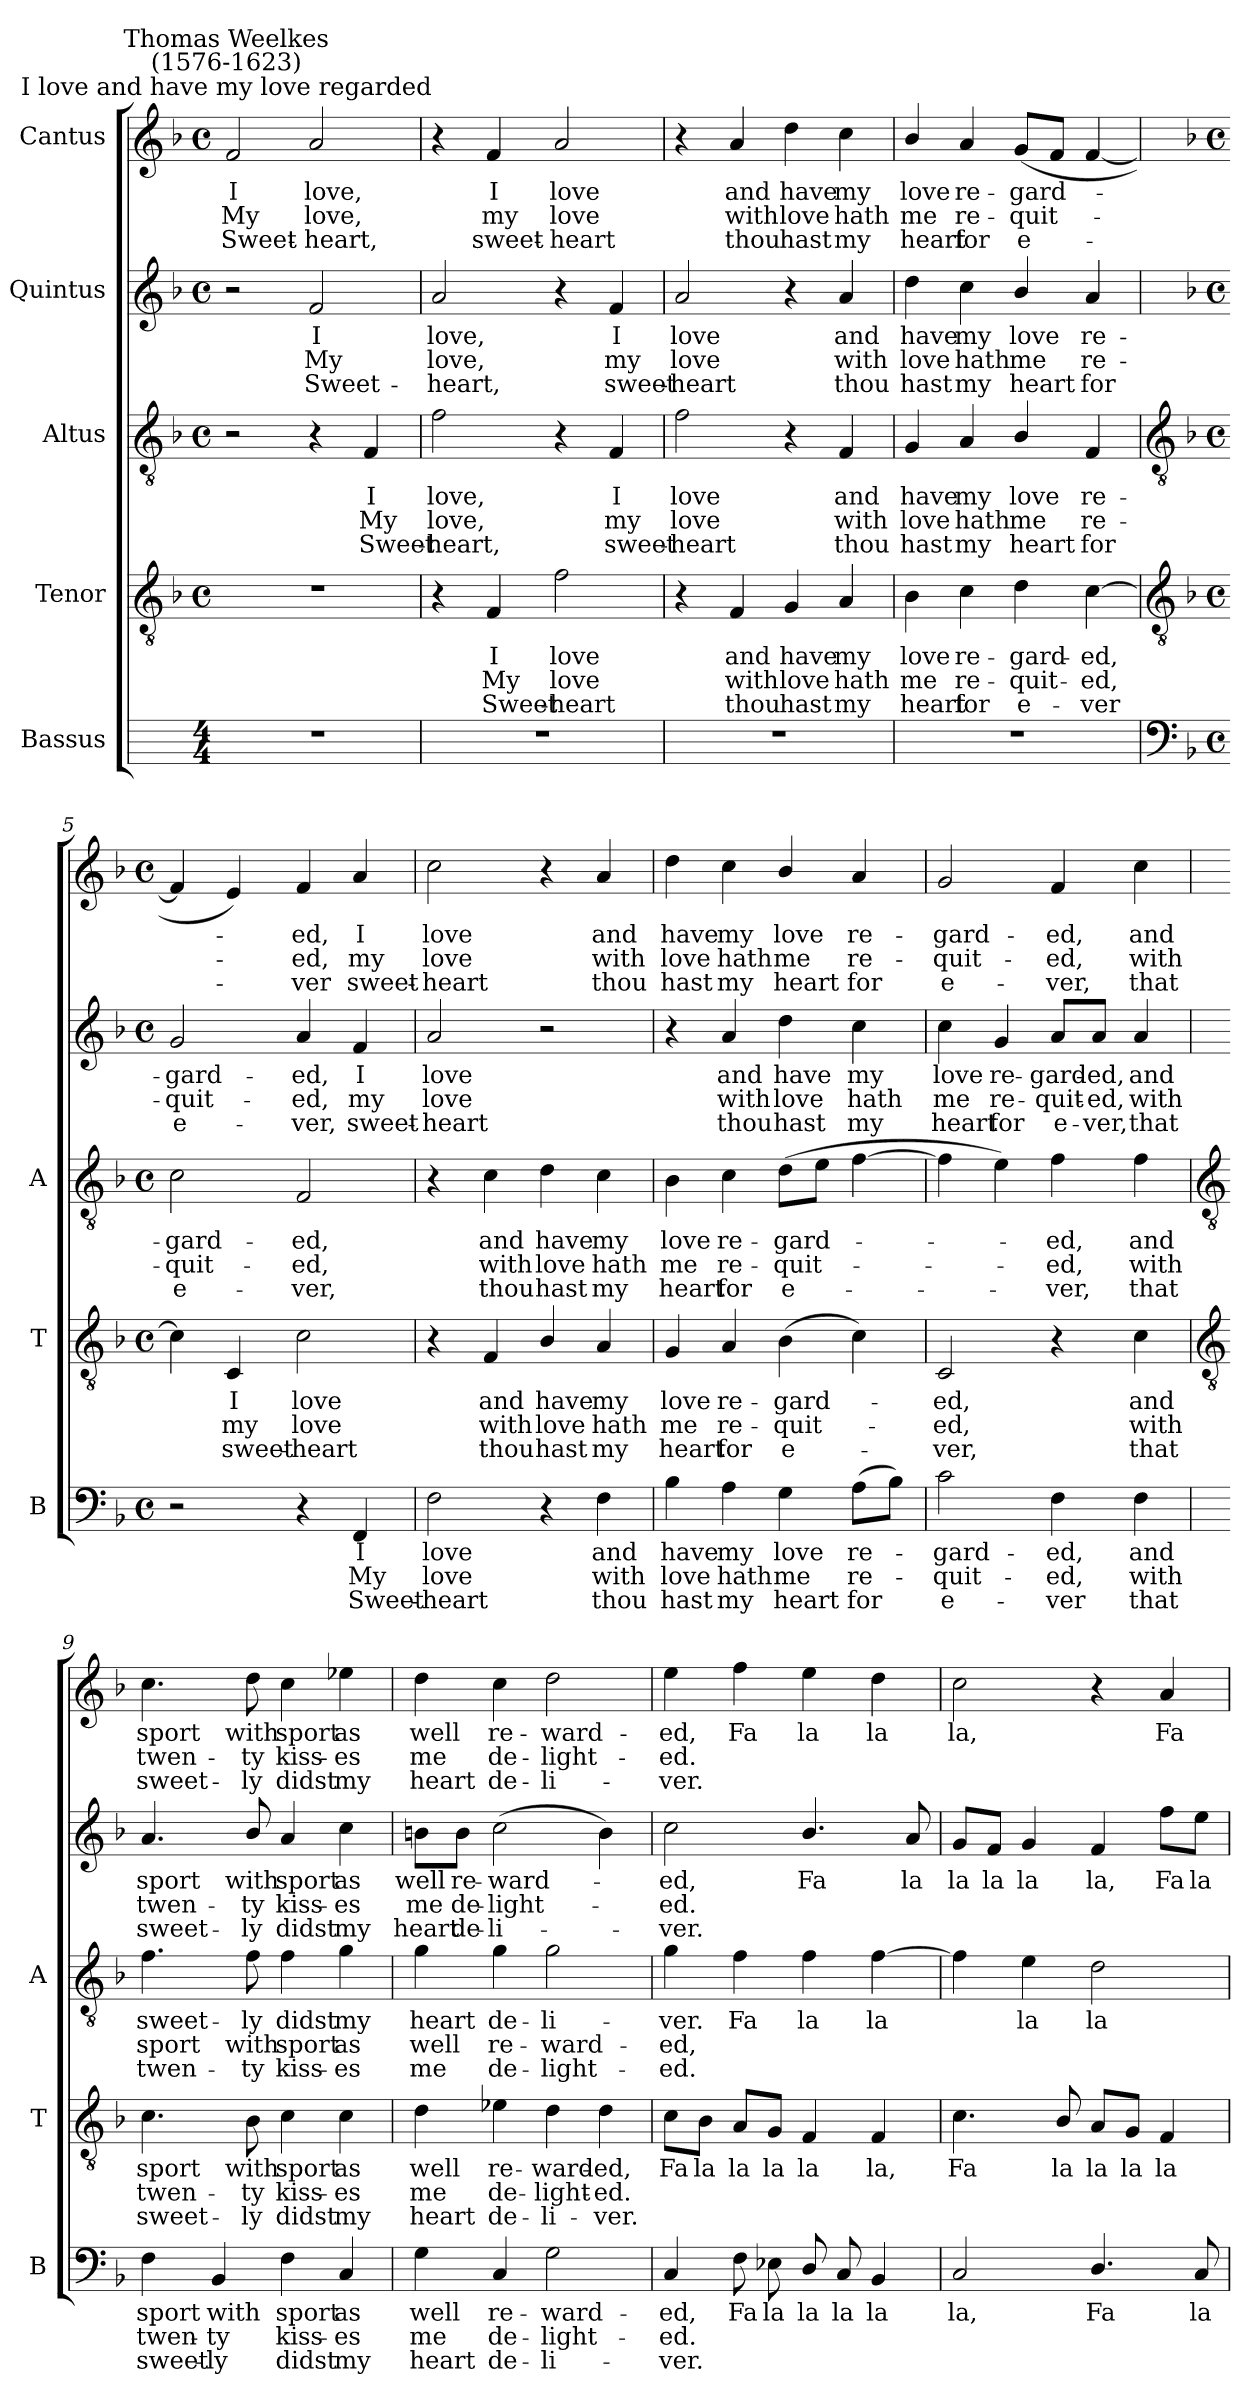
**kern	**text	**text	**text	**kern	**text	**text	**text	**kern	**text	**text	**text	**kern	**text	**text	**text	**kern	**text	**text	**text
*part5	*part5	*part5	*part5	*part4	*part4	*part4	*part4	*part3	*part3	*part3	*part3	*part2	*part2	*part2	*part2	*part1	*part1	*part1	*part1
*staff5	*staff5	*staff5	*staff5	*staff4	*staff4	*staff4	*staff4	*staff3	*staff3	*staff3	*staff3	*staff2	*staff2	*staff2	*staff2	*staff1	*staff1	*staff1	*staff1
*I"Bassus	*	*	*	*I"Tenor	*	*	*	*I"Altus	*	*	*	*I"Quintus	*	*	*	*I"Cantus	*	*	*
*I'B	*	*	*	*I'T	*	*	*	*I'A	*	*	*	*	*	*	*	*	*	*	*
*	*	*	*	*clefGv2	*	*	*	*clefGv2	*	*	*	*clefG2	*	*	*	*clefG2	*	*	*
*	*	*	*	*k[b-]	*	*	*	*k[b-]	*	*	*	*k[b-]	*	*	*	*k[b-]	*	*	*
*	*	*	*	*F:	*	*	*	*F:	*	*	*	*F:	*	*	*	*F:	*	*	*
*M4/4	*	*	*	*M4/4	*	*	*	*M4/4	*	*	*	*M4/4	*	*	*	*M4/4	*	*	*
*	*	*	*	*met(c)	*	*	*	*met(c)	*	*	*	*met(c)	*	*	*	*met(c)	*	*	*
=1	=1	=1	=1	=1	=1	=1	=1	=1	=1	=1	=1	=1	=1	=1	=1	=1	=1	=1	=1
!	!	!	!	!	!	!	!	!	!	!	!	!	!	!	!	!LO:TX:a:cj:t=I love and have my love regarded	!	!	!
!	!	!	!	!	!	!	!	!	!	!	!	!	!	!	!	!LO:TX:a:cj:t=Thomas Weelkes\n(1576-1623)	!	!	!
!	!	!	!	!	!	!	!	!	!	!	!	!	!	!	!	!	!LO:LY:b	!LO:LY:b	!LO:LY:b
1r	.	.	.	1r	.	.	.	2r	.	.	.	2r	.	.	.	2f	I	My	Sweet-
!	!	!	!	!	!	!	!	!	!	!	!	!	!LO:LY:b	!LO:LY:b	!LO:LY:b	!	!LO:LY:b	!LO:LY:b	!LO:LY:b
.	.	.	.	.	.	.	.	4r	.	.	.	2f	I	My	Sweet-	2a	-love,	love,	heart,
!	!	!	!	!	!	!	!	!	!LO:LY:b	!LO:LY:b	!LO:LY:b	!	!	!	!	!	!	!	!
.	.	.	.	.	.	.	.	4F	I	My	Sweet-	.	.	.	.	.	.	.	.
=2	=2	=2	=2	=2	=2	=2	=2	=2	=2	=2	=2	=2	=2	=2	=2	=2	=2	=2	=2
!	!	!	!	!	!	!	!	!	!LO:LY:b	!LO:LY:b	!LO:LY:b	!	!LO:LY:b	!LO:LY:b	!LO:LY:b	!	!	!	!
1r	.	.	.	4r	.	.	.	2f	-love,	love,	heart,	2a	-love,	love,	heart,	4r	.	.	.
!	!	!	!	!	!LO:LY:b	!LO:LY:b	!LO:LY:b	!	!	!	!	!	!	!	!	!	!LO:LY:b	!LO:LY:b	!LO:LY:b
.	.	.	.	4F	I	My	Sweet-	.	.	.	.	.	.	.	.	4f	I	my	sweet-
!	!	!	!	!	!LO:LY:b	!LO:LY:b	!LO:LY:b	!	!	!	!	!	!	!	!	!	!LO:LY:b	!LO:LY:b	!LO:LY:b
.	.	.	.	2f	-love	love	heart	4r	.	.	.	4r	.	.	.	2a	-love	love	heart
!	!	!	!	!	!	!	!	!	!LO:LY:b	!LO:LY:b	!LO:LY:b	!	!LO:LY:b	!LO:LY:b	!LO:LY:b	!	!	!	!
.	.	.	.	.	.	.	.	4F	I	my	sweet-	4f	I	my	sweet-	.	.	.	.
=3	=3	=3	=3	=3	=3	=3	=3	=3	=3	=3	=3	=3	=3	=3	=3	=3	=3	=3	=3
!	!	!	!	!	!	!	!	!	!LO:LY:b	!LO:LY:b	!LO:LY:b	!	!LO:LY:b	!LO:LY:b	!LO:LY:b	!	!	!	!
1r	.	.	.	4r	.	.	.	2f	-love	love	heart	2a	-love	love	heart	4r	.	.	.
!	!	!	!	!	!LO:LY:b	!LO:LY:b	!LO:LY:b	!	!	!	!	!	!	!	!	!	!LO:LY:b	!LO:LY:b	!LO:LY:b
.	.	.	.	4F	and	with	thou	.	.	.	.	.	.	.	.	4a	and	with	thou
!	!	!	!	!	!LO:LY:b	!LO:LY:b	!LO:LY:b	!	!	!	!	!	!	!	!	!	!LO:LY:b	!LO:LY:b	!LO:LY:b
.	.	.	.	4G	have	love	hast	4r	.	.	.	4r	.	.	.	4dd	have	love	hast
!	!	!	!	!	!LO:LY:b	!LO:LY:b	!LO:LY:b	!	!LO:LY:b	!LO:LY:b	!LO:LY:b	!	!LO:LY:b	!LO:LY:b	!LO:LY:b	!	!LO:LY:b	!LO:LY:b	!LO:LY:b
.	.	.	.	4A	my	hath	my	4F	and	with	thou	4a	and	with	thou	4cc	my	hath	my
=4	=4	=4	=4	=4	=4	=4	=4	=4	=4	=4	=4	=4	=4	=4	=4	=4	=4	=4	=4
!	!	!	!	!	!LO:LY:b	!LO:LY:b	!LO:LY:b	!	!LO:LY:b	!LO:LY:b	!LO:LY:b	!	!LO:LY:b	!LO:LY:b	!LO:LY:b	!	!LO:LY:b	!LO:LY:b	!LO:LY:b
1r	.	.	.	4B-	love	me	heart	4G	have	love	hast	4dd	have	love	hast	4b-/	love	me	heart
!	!	!	!	!	!LO:LY:b	!LO:LY:b	!LO:LY:b	!	!LO:LY:b	!LO:LY:b	!LO:LY:b	!	!LO:LY:b	!LO:LY:b	!LO:LY:b	!	!LO:LY:b	!LO:LY:b	!LO:LY:b
.	.	.	.	4c	re-	-re-	-for	4A	my	hath	my	4cc	my	hath	my	4a	re-	-re-	-for
!	!	!	!	!	!LO:LY:b	!LO:LY:b	!LO:LY:b	!	!LO:LY:b	!LO:LY:b	!LO:LY:b	!	!LO:LY:b	!LO:LY:b	!LO:LY:b	!	!LO:LY:b	!LO:LY:b	!LO:LY:b
.	.	.	.	4d	gard-	-quit-	-e-	4B-/	love	me	heart	4b-/	love	me	heart	(<8gL	gard-	quit-	e-
.	.	.	.	.	.	.	.	.	.	.	.	.	.	.	.	8fJ	.	.	.
!	!	!	!	!	!LO:LY:b	!LO:LY:b	!LO:LY:b	!	!LO:LY:b	!LO:LY:b	!LO:LY:b	!	!LO:LY:b	!LO:LY:b	!LO:LY:b	!	!	!	!
.	.	.	.	[4c	-ed,	ed,	ver	4F	re-	-re-	-for	4a	re-	-re-	-for	[4f	.	.	.
!!LO:LB:g=z
=5	=5	=5	=5	=5	=5	=5	=5	=5	=5	=5	=5	=5	=5	=5	=5	=5	=5	=5	=5
*clefF4	*	*	*	*clefGv2	*	*	*	*clefGv2	*	*	*	*	*	*	*	*	*	*	*
*k[b-]	*	*	*	*	*	*	*	*	*	*	*	*	*	*	*	*	*	*	*
*F:	*	*	*	*	*	*	*	*	*	*	*	*	*	*	*	*	*	*	*
*M4/4	*	*	*	*M4/4	*	*	*	*M4/4	*	*	*	*M4/4	*	*	*	*M4/4	*	*	*
*met(c)	*	*	*	*met(c)	*	*	*	*met(c)	*	*	*	*met(c)	*	*	*	*met(c)	*	*	*
!	!	!	!	!	!	!	!	!	!LO:LY:b	!LO:LY:b	!LO:LY:b	!	!LO:LY:b	!LO:LY:b	!LO:LY:b	!	!	!	!
2r	.	.	.	4c]	.	.	.	2c	gard-	-quit-	-e-	2g	gard-	-quit-	-e-	4f]	.	.	.
!	!	!	!	!	!LO:LY:b	!LO:LY:b	!LO:LY:b	!	!	!	!	!	!	!	!	!	!	!	!
.	.	.	.	4C	I	my	sweet-	.	.	.	.	.	.	.	.	4e)	.	.	.
!	!	!	!	!	!LO:LY:b	!LO:LY:b	!LO:LY:b	!	!LO:LY:b	!LO:LY:b	!LO:LY:b	!	!LO:LY:b	!LO:LY:b	!LO:LY:b	!	!LO:LY:b	!LO:LY:b	!LO:LY:b
4r	.	.	.	2c	-love	love	heart	2F	-ed,	ed,	ver,	4a	-ed,	ed,	ver,	4f	ed,	ed,	ver
!	!LO:LY:b	!LO:LY:b	!LO:LY:b	!	!	!	!	!	!	!	!	!	!LO:LY:b	!LO:LY:b	!LO:LY:b	!	!LO:LY:b	!LO:LY:b	!LO:LY:b
4FF	I	My	Sweet-	.	.	.	.	.	.	.	.	4f	I	my	sweet-	4a	I	my	sweet-
=6	=6	=6	=6	=6	=6	=6	=6	=6	=6	=6	=6	=6	=6	=6	=6	=6	=6	=6	=6
!	!LO:LY:b	!LO:LY:b	!LO:LY:b	!	!	!	!	!	!	!	!	!	!LO:LY:b	!LO:LY:b	!LO:LY:b	!	!LO:LY:b	!LO:LY:b	!LO:LY:b
2F	-love	love	heart	4r	.	.	.	4r	.	.	.	2a	-love	love	heart	2cc	-love	love	heart
!	!	!	!	!	!LO:LY:b	!LO:LY:b	!LO:LY:b	!	!LO:LY:b	!LO:LY:b	!LO:LY:b	!	!	!	!	!	!	!	!
.	.	.	.	4F	and	with	thou	4c	and	with	thou	.	.	.	.	.	.	.	.
!	!	!	!	!	!LO:LY:b	!LO:LY:b	!LO:LY:b	!	!LO:LY:b	!LO:LY:b	!LO:LY:b	!	!	!	!	!	!	!	!
4r	.	.	.	4B-/	have	love	hast	4d	have	love	hast	2r	.	.	.	4r	.	.	.
!	!LO:LY:b	!LO:LY:b	!LO:LY:b	!	!LO:LY:b	!LO:LY:b	!LO:LY:b	!	!LO:LY:b	!LO:LY:b	!LO:LY:b	!	!	!	!	!	!LO:LY:b	!LO:LY:b	!LO:LY:b
4F	and	with	thou	4A	my	hath	my	4c	my	hath	my	.	.	.	.	4a	and	with	thou
=7	=7	=7	=7	=7	=7	=7	=7	=7	=7	=7	=7	=7	=7	=7	=7	=7	=7	=7	=7
!	!LO:LY:b	!LO:LY:b	!LO:LY:b	!	!LO:LY:b	!LO:LY:b	!LO:LY:b	!	!LO:LY:b	!LO:LY:b	!LO:LY:b	!	!	!	!	!	!LO:LY:b	!LO:LY:b	!LO:LY:b
4B-	have	love	hast	4G	love	me	heart	4B-	love	me	heart	4r	.	.	.	4dd	have	love	hast
!	!LO:LY:b	!LO:LY:b	!LO:LY:b	!	!LO:LY:b	!LO:LY:b	!LO:LY:b	!	!LO:LY:b	!LO:LY:b	!LO:LY:b	!	!LO:LY:b	!LO:LY:b	!LO:LY:b	!	!LO:LY:b	!LO:LY:b	!LO:LY:b
4A	my	hath	my	4A	re-	-re-	-for	4c	re-	-re-	-for	4a	and	with	thou	4cc	my	hath	my
!	!LO:LY:b	!LO:LY:b	!LO:LY:b	!	!LO:LY:b	!LO:LY:b	!LO:LY:b	!	!LO:LY:b	!LO:LY:b	!LO:LY:b	!	!LO:LY:b	!LO:LY:b	!LO:LY:b	!	!LO:LY:b	!LO:LY:b	!LO:LY:b
4G	love	me	heart	(>4B-	gard-	quit-	e-	(>8dL	gard-	quit-	e-	4dd	have	love	hast	4b-/	love	me	heart
.	.	.	.	.	.	.	.	8eJ	.	.	.	.	.	.	.	.	.	.	.
!	!LO:LY:b	!LO:LY:b	!LO:LY:b	!	!	!	!	!	!	!	!	!	!LO:LY:b	!LO:LY:b	!LO:LY:b	!	!LO:LY:b	!LO:LY:b	!LO:LY:b
(>8AL	re-	re-	for	4c)	.	.	.	[4f	.	.	.	4cc	my	hath	my	4a	re-	-re-	-for
8B-J)	.	.	.	.	.	.	.	.	.	.	.	.	.	.	.	.	.	.	.
=8	=8	=8	=8	=8	=8	=8	=8	=8	=8	=8	=8	=8	=8	=8	=8	=8	=8	=8	=8
!	!LO:LY:b	!LO:LY:b	!LO:LY:b	!	!LO:LY:b	!LO:LY:b	!LO:LY:b	!	!	!	!	!	!LO:LY:b	!LO:LY:b	!LO:LY:b	!	!LO:LY:b	!LO:LY:b	!LO:LY:b
2c	gard-	-quit-	-e-	2C	ed,	ed,	ver,	4f]	.	.	.	4cc	love	me	heart	2g	gard-	-quit-	-e-
!	!	!	!	!	!	!	!	!	!	!	!	!	!LO:LY:b	!LO:LY:b	!LO:LY:b	!	!	!	!
.	.	.	.	.	.	.	.	4e)	.	.	.	4g	re-	-re-	-for	.	.	.	.
!	!LO:LY:b	!LO:LY:b	!LO:LY:b	!	!	!	!	!	!LO:LY:b	!LO:LY:b	!LO:LY:b	!	!LO:LY:b	!LO:LY:b	!LO:LY:b	!	!LO:LY:b	!LO:LY:b	!LO:LY:b
4F	-ed,	ed,	ver	4r	.	.	.	4f	ed,	ed,	ver,	8a/L	gard-	-quit-	-e-	4f	-ed,	ed,	ver,
!	!	!	!	!	!	!	!	!	!	!	!	!	!LO:LY:b	!LO:LY:b	!LO:LY:b	!	!	!	!
.	.	.	.	.	.	.	.	.	.	.	.	8a/J	-ed,	ed,	ver,	.	.	.	.
!	!LO:LY:b	!LO:LY:b	!LO:LY:b	!	!LO:LY:b	!LO:LY:b	!LO:LY:b	!	!LO:LY:b	!LO:LY:b	!LO:LY:b	!	!LO:LY:b	!LO:LY:b	!LO:LY:b	!	!LO:LY:b	!LO:LY:b	!LO:LY:b
4F	and	with	that	4c	and	with	that	4f	and	with	that	4a	and	with	that	4cc	and	with	that
!!LO:LB:g=z
=9	=9	=9	=9	=9	=9	=9	=9	=9	=9	=9	=9	=9	=9	=9	=9	=9	=9	=9	=9
*	*	*	*	*clefGv2	*	*	*	*clefGv2	*	*	*	*	*	*	*	*	*	*	*
!	!LO:LY:b	!LO:LY:b	!LO:LY:b	!	!LO:LY:b	!LO:LY:b	!LO:LY:b	!	!LO:LY:b	!LO:LY:b	!LO:LY:b	!	!LO:LY:b	!LO:LY:b	!LO:LY:b	!	!LO:LY:b	!LO:LY:b	!LO:LY:b
4F	sport	twen-	-sweet-	4.c	sport	twen-	-sweet-	4.f	sweet-	-sport	twen-	4.a	sport	twen-	-sweet-	4.cc	sport	twen-	-sweet-
!	!LO:LY:b	!LO:LY:b	!LO:LY:b	!	!	!	!	!	!	!	!	!	!	!	!	!	!	!	!
4BB-	-with	ty	ly	.	.	.	.	.	.	.	.	.	.	.	.	.	.	.	.
!	!	!	!	!	!LO:LY:b	!LO:LY:b	!LO:LY:b	!	!LO:LY:b	!LO:LY:b	!LO:LY:b	!	!LO:LY:b	!LO:LY:b	!LO:LY:b	!	!LO:LY:b	!LO:LY:b	!LO:LY:b
.	.	.	.	8B-	-with	ty	ly	8f	-ly	with	ty	8b-/	-with	ty	ly	8dd	-with	ty	ly
!	!LO:LY:b	!LO:LY:b	!LO:LY:b	!	!LO:LY:b	!LO:LY:b	!LO:LY:b	!	!LO:LY:b	!LO:LY:b	!LO:LY:b	!	!LO:LY:b	!LO:LY:b	!LO:LY:b	!	!LO:LY:b	!LO:LY:b	!LO:LY:b
4F	sport	kiss-	-didst	4c	sport	kiss-	-didst	4f	didst	sport	kiss-	4a	sport	kiss-	-didst	4cc	sport	kiss-	-didst
!	!LO:LY:b	!LO:LY:b	!LO:LY:b	!	!LO:LY:b	!LO:LY:b	!LO:LY:b	!	!LO:LY:b	!LO:LY:b	!LO:LY:b	!	!LO:LY:b	!LO:LY:b	!LO:LY:b	!	!LO:LY:b	!LO:LY:b	!LO:LY:b
4C	as	es	my	4c	as	es	my	4g	-my	as	es	4cc	as	es	my	4ee-X	as	es	my
=10	=10	=10	=10	=10	=10	=10	=10	=10	=10	=10	=10	=10	=10	=10	=10	=10	=10	=10	=10
!	!LO:LY:b	!LO:LY:b	!LO:LY:b	!	!LO:LY:b	!LO:LY:b	!LO:LY:b	!	!LO:LY:b	!LO:LY:b	!LO:LY:b	!	!LO:LY:b	!LO:LY:b	!LO:LY:b	!	!LO:LY:b	!LO:LY:b	!LO:LY:b
4G	well	me	heart	4d	well	me	heart	4g	heart	well	me	8bn\L	well	me	heart	4dd	well	me	heart
!	!	!	!	!	!	!	!	!	!	!	!	!	!LO:LY:b	!LO:LY:b	!LO:LY:b	!	!	!	!
.	.	.	.	.	.	.	.	.	.	.	.	8b\J	re-	-de-	-de-	.	.	.	.
!	!LO:LY:b	!LO:LY:b	!LO:LY:b	!	!LO:LY:b	!LO:LY:b	!LO:LY:b	!	!LO:LY:b	!LO:LY:b	!LO:LY:b	!	!LO:LY:b	!LO:LY:b	!LO:LY:b	!	!LO:LY:b	!LO:LY:b	!LO:LY:b
4C	re-	-de-	-de-	4e-X	re-	-de-	-de-	4g	de-	-re-	-de-	(>2cc	-ward-	light-	li-	4cc	re-	-de-	-de-
!	!LO:LY:b	!LO:LY:b	!LO:LY:b	!	!LO:LY:b	!LO:LY:b	!LO:LY:b	!	!LO:LY:b	!LO:LY:b	!LO:LY:b	!	!	!	!	!	!LO:LY:b	!LO:LY:b	!LO:LY:b
2G	-ward-	-light-	-li-	4d	-ward-	-light-	-li-	2g	-li-	-ward-	-light-	.	.	.	.	2dd	-ward-	-light-	-li-
!	!	!	!	!	!LO:LY:b	!LO:LY:b	!LO:LY:b	!	!	!	!	!	!	!	!	!	!	!	!
.	.	.	.	4d	-ed,	ed.	ver.	.	.	.	.	4b)	.	.	.	.	.	.	.
=11	=11	=11	=11	=11	=11	=11	=11	=11	=11	=11	=11	=11	=11	=11	=11	=11	=11	=11	=11
!	!LO:LY:b	!LO:LY:b	!LO:LY:b	!	!LO:LY:b	!	!	!	!LO:LY:b	!LO:LY:b	!LO:LY:b	!	!LO:LY:b	!LO:LY:b	!LO:LY:b	!	!LO:LY:b	!LO:LY:b	!LO:LY:b
4C	-ed,	ed.	ver.	8c\L	Fa	.	.	4g	-ver.	ed,	ed.	2cc	ed,	ed.	ver.	4ee	-ed,	ed.	ver.
!	!	!	!	!	!LO:LY:b	!	!	!	!	!	!	!	!	!	!	!	!	!	!
.	.	.	.	8B-\J	la	.	.	.	.	.	.	.	.	.	.	.	.	.	.
!	!LO:LY:b	!	!	!	!LO:LY:b	!	!	!	!LO:LY:b	!	!	!	!	!	!	!	!LO:LY:b	!	!
8F	Fa	.	.	8A/L	la	.	.	4f	Fa	.	.	.	.	.	.	4ff	Fa	.	.
!	!LO:LY:b	!	!	!	!LO:LY:b	!	!	!	!	!	!	!	!	!	!	!	!	!	!
8E-X	la	.	.	8G/J	la	.	.	.	.	.	.	.	.	.	.	.	.	.	.
!	!LO:LY:b	!	!	!	!LO:LY:b	!	!	!	!LO:LY:b	!	!	!	!LO:LY:b	!	!	!	!LO:LY:b	!	!
8D/	la	.	.	4F	la	.	.	4f	la	.	.	4.b-/	Fa	.	.	4ee	la	.	.
!	!LO:LY:b	!	!	!	!	!	!	!	!	!	!	!	!	!	!	!	!	!	!
8C	la	.	.	.	.	.	.	.	.	.	.	.	.	.	.	.	.	.	.
!	!LO:LY:b	!	!	!	!LO:LY:b	!	!	!	!LO:LY:b	!	!	!	!	!	!	!	!LO:LY:b	!	!
4BB-	la	.	.	4F	la,	.	.	[4f	la	.	.	.	.	.	.	4dd	la	.	.
!	!	!	!	!	!	!	!	!	!	!	!	!	!LO:LY:b	!	!	!	!	!	!
.	.	.	.	.	.	.	.	.	.	.	.	8a	la	.	.	.	.	.	.
=12	=12	=12	=12	=12	=12	=12	=12	=12	=12	=12	=12	=12	=12	=12	=12	=12	=12	=12	=12
!	!LO:LY:b	!	!	!	!LO:LY:b	!	!	!	!	!	!	!	!LO:LY:b	!	!	!	!LO:LY:b	!	!
2C	la,	.	.	4.c	Fa	.	.	4f]	.	.	.	8g/L	la	.	.	2cc	la,	.	.
!	!	!	!	!	!	!	!	!	!	!	!	!	!LO:LY:b	!	!	!	!	!	!
.	.	.	.	.	.	.	.	.	.	.	.	8f/J	la	.	.	.	.	.	.
!	!	!	!	!	!	!	!	!	!LO:LY:b	!	!	!	!LO:LY:b	!	!	!	!	!	!
.	.	.	.	.	.	.	.	4e	la	.	.	4g	la	.	.	.	.	.	.
!	!	!	!	!	!LO:LY:b	!	!	!	!	!	!	!	!	!	!	!	!	!	!
.	.	.	.	8B-/	la	.	.	.	.	.	.	.	.	.	.	.	.	.	.
!	!LO:LY:b	!	!	!	!LO:LY:b	!	!	!	!LO:LY:b	!	!	!	!LO:LY:b	!	!	!	!	!	!
4.D/	Fa	.	.	8A/L	la	.	.	2d	la	.	.	4f	la,	.	.	4r	.	.	.
!	!	!	!	!	!LO:LY:b	!	!	!	!	!	!	!	!	!	!	!	!	!	!
.	.	.	.	8G/J	la	.	.	.	.	.	.	.	.	.	.	.	.	.	.
!	!	!	!	!	!LO:LY:b	!	!	!	!	!	!	!	!LO:LY:b	!	!	!	!LO:LY:b	!	!
.	.	.	.	4F	la	.	.	.	.	.	.	8ff\L	Fa	.	.	4a	Fa	.	.
!	!LO:LY:b	!	!	!	!	!	!	!	!	!	!	!	!LO:LY:b	!	!	!	!	!	!
8C	la	.	.	.	.	.	.	.	.	.	.	8ee\J	la	.	.	.	.	.	.
=	=	=	=	=	=	=	=	=	=	=	=	=	=	=	=	=	=	=	=
*-	*-	*-	*-	*-	*-	*-	*-	*-	*-	*-	*-	*-	*-	*-	*-	*-	*-	*-	*-
